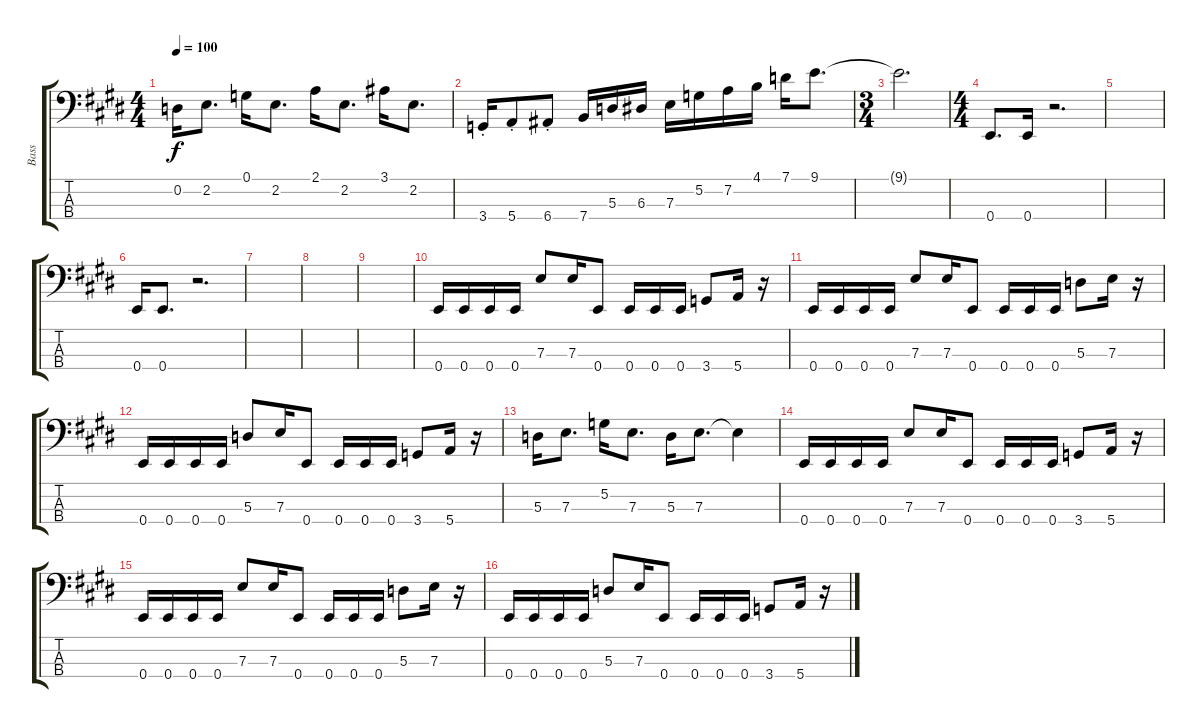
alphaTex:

\track ("Bass" "Bass") {instrument electricbassfinger}
\staff {score tabs}
\tuning (G2 D2 A1 E1) {hide}
\ts (4 4)
\tempo 100
\clef f4
\ks e
0.2.16{dy f} 2.2.8{d} 0.1.16 2.2.8{d} 2.1.16 2.2.8{d} 3.1.16 2.2.8{d} |
3.4{st}.16 5.4{st}.8 6.4{st}.8 7.4.16 5.3.16 6.3.16 7.3.16 5.2.16 7.2.16 4.1.16 7.1.16 9.1.8{d} |
\ts (3 4)
9.1{t}.2{d} |
\ts (4 4)
0.4.8{d} 0.4.16 r.2{d} |
|
0.4.16 0.4.8{d} r.2{d} |
|
|
|
0.4.16 0.4.16 0.4.16 0.4.16 7.3.8 7.3.16 0.4.8 0.4.16 0.4.16 0.4.16 3.4.8 5.4.16 r.16 |
0.4.16 0.4.16 0.4.16 0.4.16 7.3.8 7.3.16 0.4.8 0.4.16 0.4.16 0.4.16 5.3.8 7.3.16 r.16 |
0.4.16 0.4.16 0.4.16 0.4.16 5.3.8 7.3.16 0.4.8 0.4.16 0.4.16 0.4.16 3.4.8 5.4.16 r.16 |
5.3.16 7.3.8{d} 5.2.16 7.3.8{d} 5.3.16 7.3.8{d} 7.3{t}.4 |
0.4.16 0.4.16 0.4.16 0.4.16 7.3.8 7.3.16 0.4.8 0.4.16 0.4.16 0.4.16 3.4.8 5.4.16 r.16 |
0.4.16 0.4.16 0.4.16 0.4.16 7.3.8 7.3.16 0.4.8 0.4.16 0.4.16 0.4.16 5.3.8 7.3.16 r.16 |
0.4.16 0.4.16 0.4.16 0.4.16 5.3.8 7.3.16 0.4.8 0.4.16 0.4.16 0.4.16 3.4.8 5.4.16 r.16
